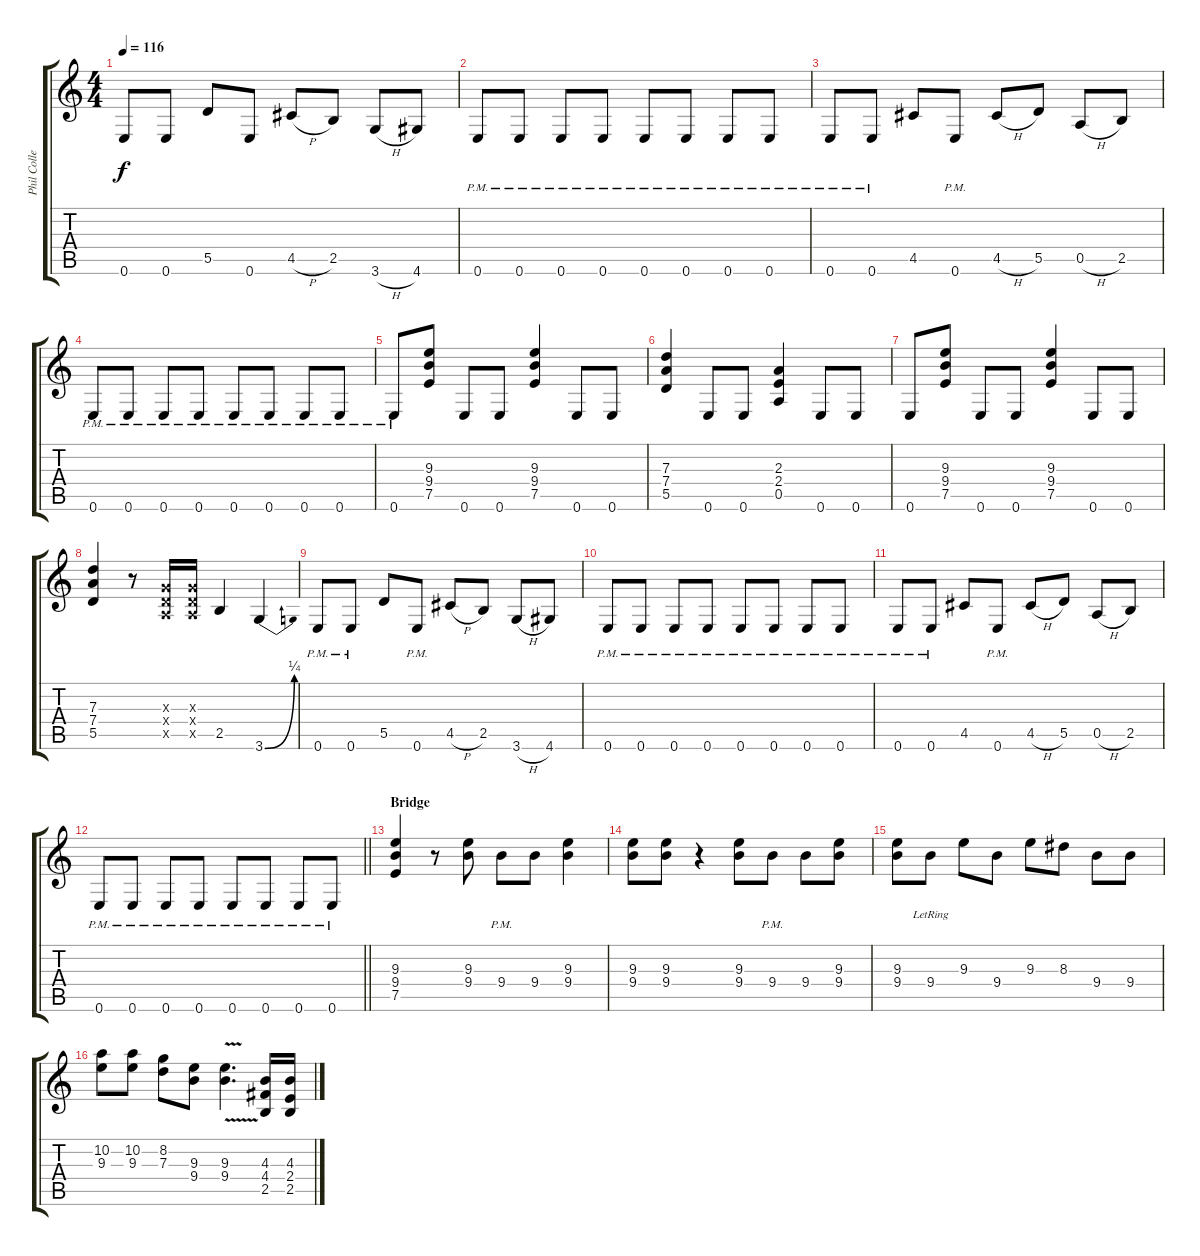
\track ("Phil Collen" "Phil Colle") {instrument overdrivenguitar}
\staff {score tabs}
\tuning (E4 B3 G3 D3 A2 E2) {hide}
\ts (4 4)
\tempo 116
\clef g2
\ks c
0.6.8{dy f} 0.6.8 5.5.8 0.6.8 4.5{h}.8 2.5.8 3.6{h}.8 4.6.8 |
0.6{pm}.8 0.6{pm}.8 0.6{pm}.8 0.6{pm}.8 0.6{pm}.8 0.6{pm}.8 0.6{pm}.8 0.6{pm}.8 |
0.6{pm}.8 0.6{pm}.8 4.5.8 0.6{pm}.8 4.5{h}.8 5.5.8 0.5{h}.8 2.5.8 |
0.6{pm}.8 0.6{pm}.8 0.6{pm}.8 0.6{pm}.8 0.6{pm}.8 0.6{pm}.8 0.6{pm}.8 0.6{pm}.8 |
0.6{pm}.8 (9.3 9.4 7.5).8 0.6.8 0.6.8 (9.3 9.4 7.5).4 0.6.8 0.6.8 |
(7.3 7.4 5.5).4 0.6.8 0.6.8 (2.3 2.4 0.5).4 0.6.8 0.6.8 |
0.6.8 (9.3 9.4 7.5).8 0.6.8 0.6.8 (9.3 9.4 7.5).4 0.6.8 0.6.8 |
(7.3 7.4 5.5).4 r.8 (0.3{x} 0.4{x} 0.5{x}).16 (0.3{x} 0.4{x} 0.5{x}).16 2.5.4 3.6{be (bend 0 0 60 1)}.4 |
0.6{pm}.8 0.6{pm}.8 5.5.8 0.6{pm}.8 4.5{h}.8 2.5.8 3.6{h}.8 4.6.8 |
0.6{pm}.8 0.6{pm}.8 0.6{pm}.8 0.6{pm}.8 0.6{pm}.8 0.6{pm}.8 0.6{pm}.8 0.6{pm}.8 |
0.6{pm}.8 0.6{pm}.8 4.5.8 0.6{pm}.8 4.5{h}.8 5.5.8 0.5{h}.8 2.5.8 |
\barLineRight lightlight
0.6{pm}.8 0.6{pm}.8 0.6{pm}.8 0.6{pm}.8 0.6{pm}.8 0.6{pm}.8 0.6{pm}.8 0.6{pm}.8 |
\section ("" "Bridge")
(9.3 9.4 7.5).4 r.8 (9.3 9.4).8 9.4{pm}.8 9.4.8 (9.3 9.4).4 |
(9.3 9.4).8 (9.3 9.4).8 r.4 (9.3 9.4).8 9.4{pm}.8 9.4.8 (9.3 9.4).8 |
(9.3 9.4).8 9.4{lr}.8 9.3.8 9.4.8 9.3.8 8.3.8 9.4.8 9.4.8 |
(10.2 9.3).8 (10.2 9.3).8 (8.2 7.3).8 (9.3 9.4).8 (9.3 9.4{v}).4{d} (4.3 4.4 2.5).16 (4.3 2.4 2.5).16
